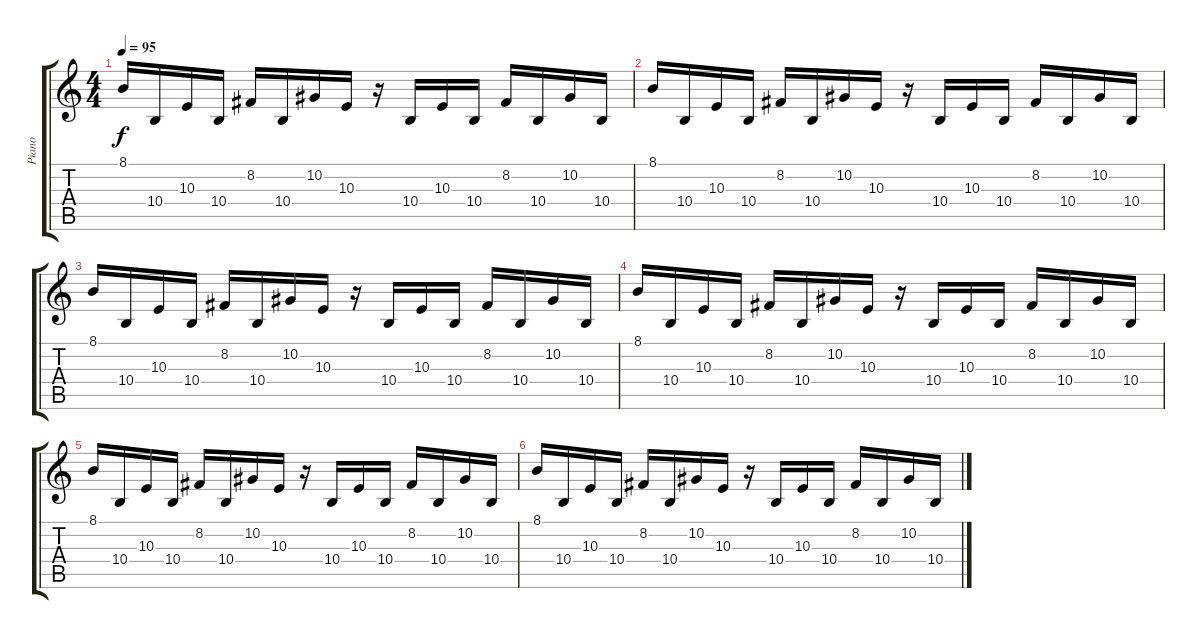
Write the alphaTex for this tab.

\track ("Piano" "Piano") {instrument brightacousticpiano}
\staff {score tabs}
\tuning (Eb4 Bb3 Gb3 Db3 Ab2 Eb2) {hide}
\ts (4 4)
\tempo 95
\clef g2
\ks c
8.1.16{dy f} 10.4.16 10.3.16 10.4.16 8.2.16 10.4.16 10.2.16 10.3.16 r.16 10.4.16 10.3.16 10.4.16 8.2.16 10.4.16 10.2.16 10.4.16 |
8.1.16 10.4.16 10.3.16 10.4.16 8.2.16 10.4.16 10.2.16 10.3.16 r.16 10.4.16 10.3.16 10.4.16 8.2.16 10.4.16 10.2.16 10.4.16 |
8.1.16 10.4.16 10.3.16 10.4.16 8.2.16 10.4.16 10.2.16 10.3.16 r.16 10.4.16 10.3.16 10.4.16 8.2.16 10.4.16 10.2.16 10.4.16 |
8.1.16 10.4.16 10.3.16 10.4.16 8.2.16 10.4.16 10.2.16 10.3.16 r.16 10.4.16 10.3.16 10.4.16 8.2.16 10.4.16 10.2.16 10.4.16 |
8.1.16 10.4.16 10.3.16 10.4.16 8.2.16 10.4.16 10.2.16 10.3.16 r.16 10.4.16 10.3.16 10.4.16 8.2.16 10.4.16 10.2.16 10.4.16 |
8.1.16 10.4.16 10.3.16 10.4.16 8.2.16 10.4.16 10.2.16 10.3.16 r.16 10.4.16 10.3.16 10.4.16 8.2.16 10.4.16 10.2.16 10.4.16
